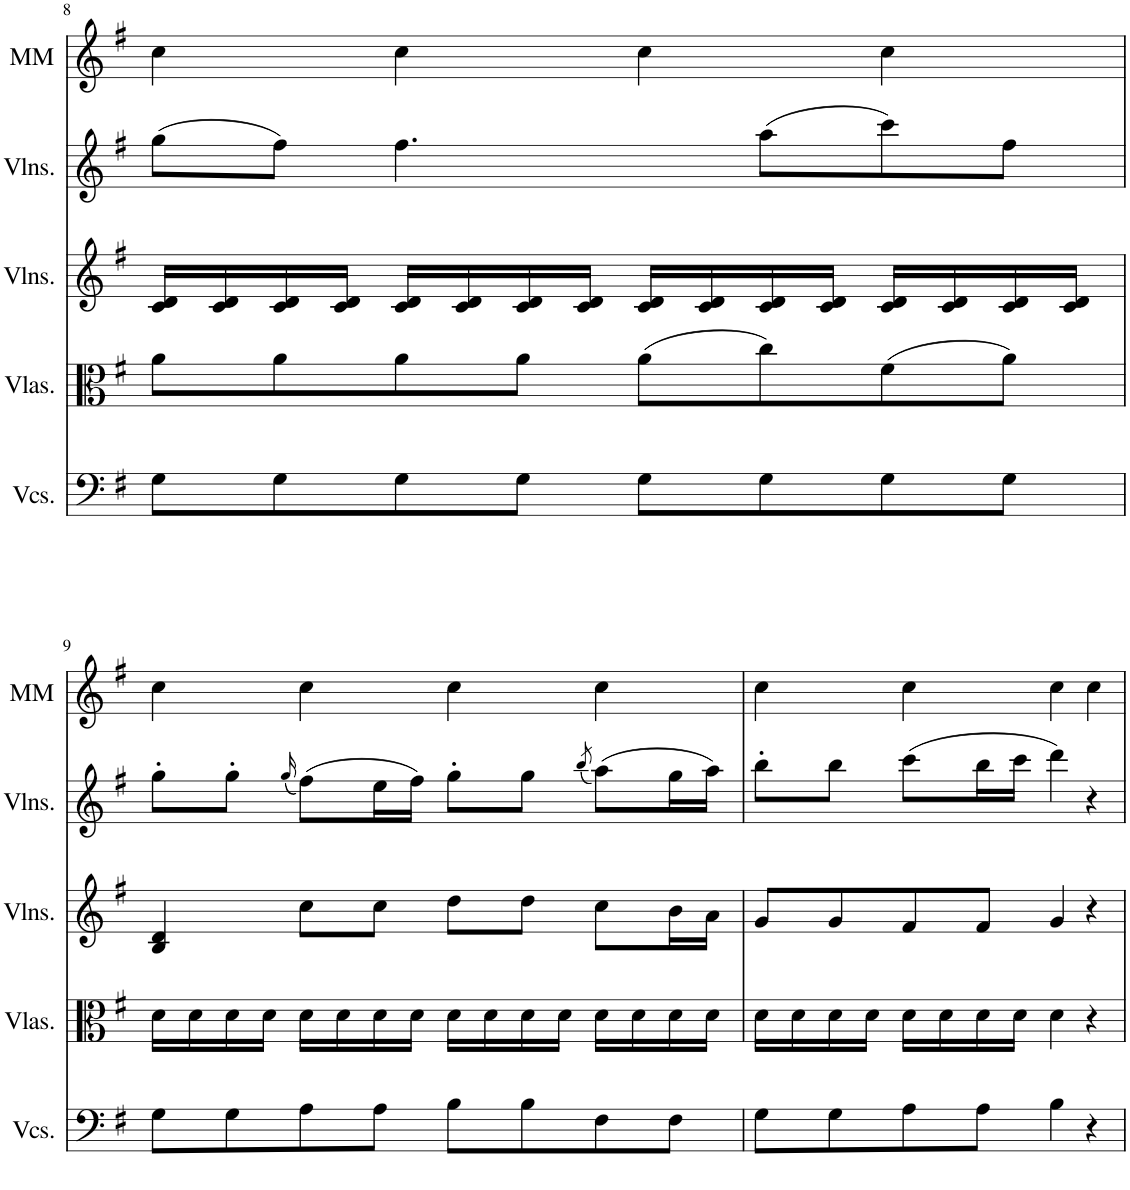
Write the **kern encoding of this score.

**kern	**kern	**kern	**kern	**kern
*part5	*part4	*part3	*part2	*part1
*staff5	*staff4	*staff3	*staff2	*staff1
*I"Violoncellos	*I"Violas	*I"Violins	*I"Violins	*I"MM
*I'Vcs.	*I'Vlas.	*I'Vlns.	*I'Vlns.	*I'MM
!!LO:PB:g=z
*clefF4	*clefC3	*clefG2	*clefG2	*clefG2
*k[f#]	*k[f#]	*k[f#]	*k[f#]	*k[f#]
*M4/4	*M4/4	*M4/4	*M4/4	*M4/4
*met(c)	*met(c)	*met(c)	*met(c)	*met(c)
=8	=8	=8	=8	=8
8G\L	8a\L	16c/ 16d/LL	(8gg\L	4cc\
.	.	16c/ 16d/	.	.
8G\	8a\	16c/ 16d/	8ff#\J)	.
.	.	16c/ 16d/JJ	.	.
8G\	8a\	16c/ 16d/LL	4.ff#\	4cc\
.	.	16c/ 16d/	.	.
8G\J	8a\J	16c/ 16d/	.	.
.	.	16c/ 16d/JJ	.	.
8G\L	(8a\L	16c/ 16d/LL	.	4cc\
.	.	16c/ 16d/	.	.
8G\	8cc\)	16c/ 16d/	(8aa\L	.
.	.	16c/ 16d/JJ	.	.
8G\	(8f#\	16c/ 16d/LL	8ccc\)	4cc\
.	.	16c/ 16d/	.	.
8G\J	8a\J)	16c/ 16d/	8ff#\J	.
.	.	16c/ 16d/JJ	.	.
!!LO:LB:g=z
=9	=9	=9	=9	=9
8G\L	16d\LL	4B/ 4d/	8gg'\L	4cc\
.	16d\	.	.	.
8G\	16d\	.	8gg'\J	.
.	16d\JJ	.	.	.
.	.	.	(16qgg/	.
8A\	16d\LL	8cc\L	(8ff#\L)	4cc\
.	16d\	.	.	.
8A\J	16d\	8cc\J	16ee\L	.
.	16d\JJ	.	16ff#\JJ)	.
8B\L	16d\LL	8dd\L	8gg'\L	4cc\
.	16d\	.	.	.
8B\	16d\	8dd\J	8gg\J	.
.	16d\JJ	.	.	.
.	.	.	(8qbb/	.
8F#\	16d\LL	8cc\L	(8aa\L)	4cc\
.	16d\	.	.	.
8F#\J	16d\	16b\L	16gg\L	.
.	16d\JJ	16a\JJ	16aa\JJ)	.
=10	=10	=10	=10	=10
8G\L	16d\LL	8g/L	8bb'\L	4cc\
.	16d\	.	.	.
8G\	16d\	8g/	8bb\J	.
.	16d\JJ	.	.	.
8A\	16d\LL	8f#/	(8ccc\L	4cc\
.	16d\	.	.	.
8A\J	16d\	8f#/J	16bb\L	.
.	16d\JJ	.	16ccc\JJ	.
4B\	4d\	4g/	4ddd\)	4cc\
4r	4r	4r	4r	4cc\
=	=	=	=	=
*-	*-	*-	*-	*-
